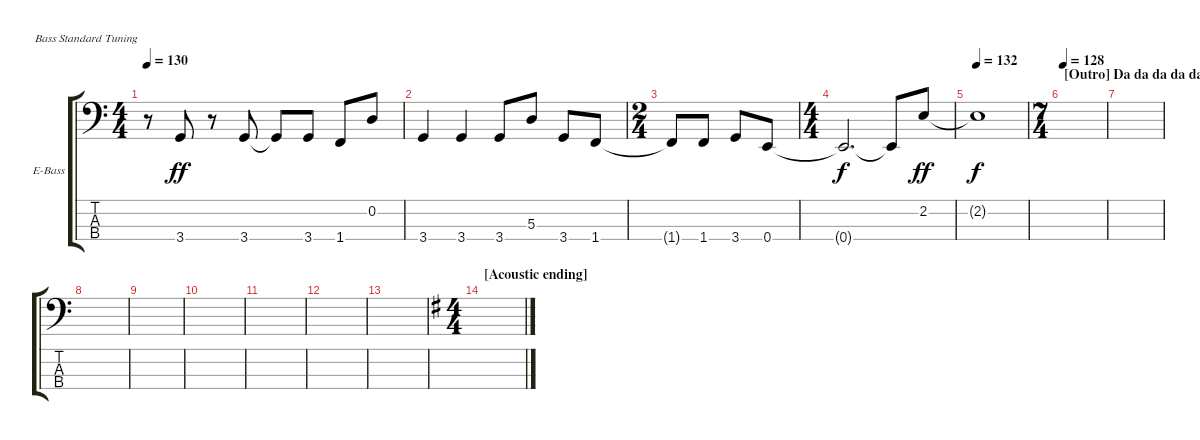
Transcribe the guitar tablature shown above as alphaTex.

\bracketExtendMode groupsimilarinstruments
\firstSystemTrackNameOrientation horizontal
\otherSystemsTrackNameOrientation horizontal
\track ("Bass" "E-Bass") {instrument electricbasspick}
\staff {score tabs}
\tuning (G2 D2 A1 E1)
\ts (4 4)
\tempo 130
\clef f4
\ks aminor
r.8{dy ff} 3.4.8 r.8 3.4.8 3.4{t}.8 3.4.8 1.4.8 0.2.8 |
3.4.4 3.4.4 3.4.8 5.3.8 3.4.8 1.4.8 |
\ts (2 4)
1.4{t}.8 1.4.8 3.4.8 0.4.8 |
\ts (4 4)
0.4{t}.2{d dy f} 0.4{t}.8 2.2.8{dy ff} |
\tempo 132
2.2{t}.1{dy f} |
\ts (7 4)
\section ("" "[Outro] Da da da da daaa da da (8x) ")
\tempo (128 0.00625)
|
|
|
|
|
|
|
|
\ts (4 4)
\section ("" "[Acoustic ending]")
\ks eminor
